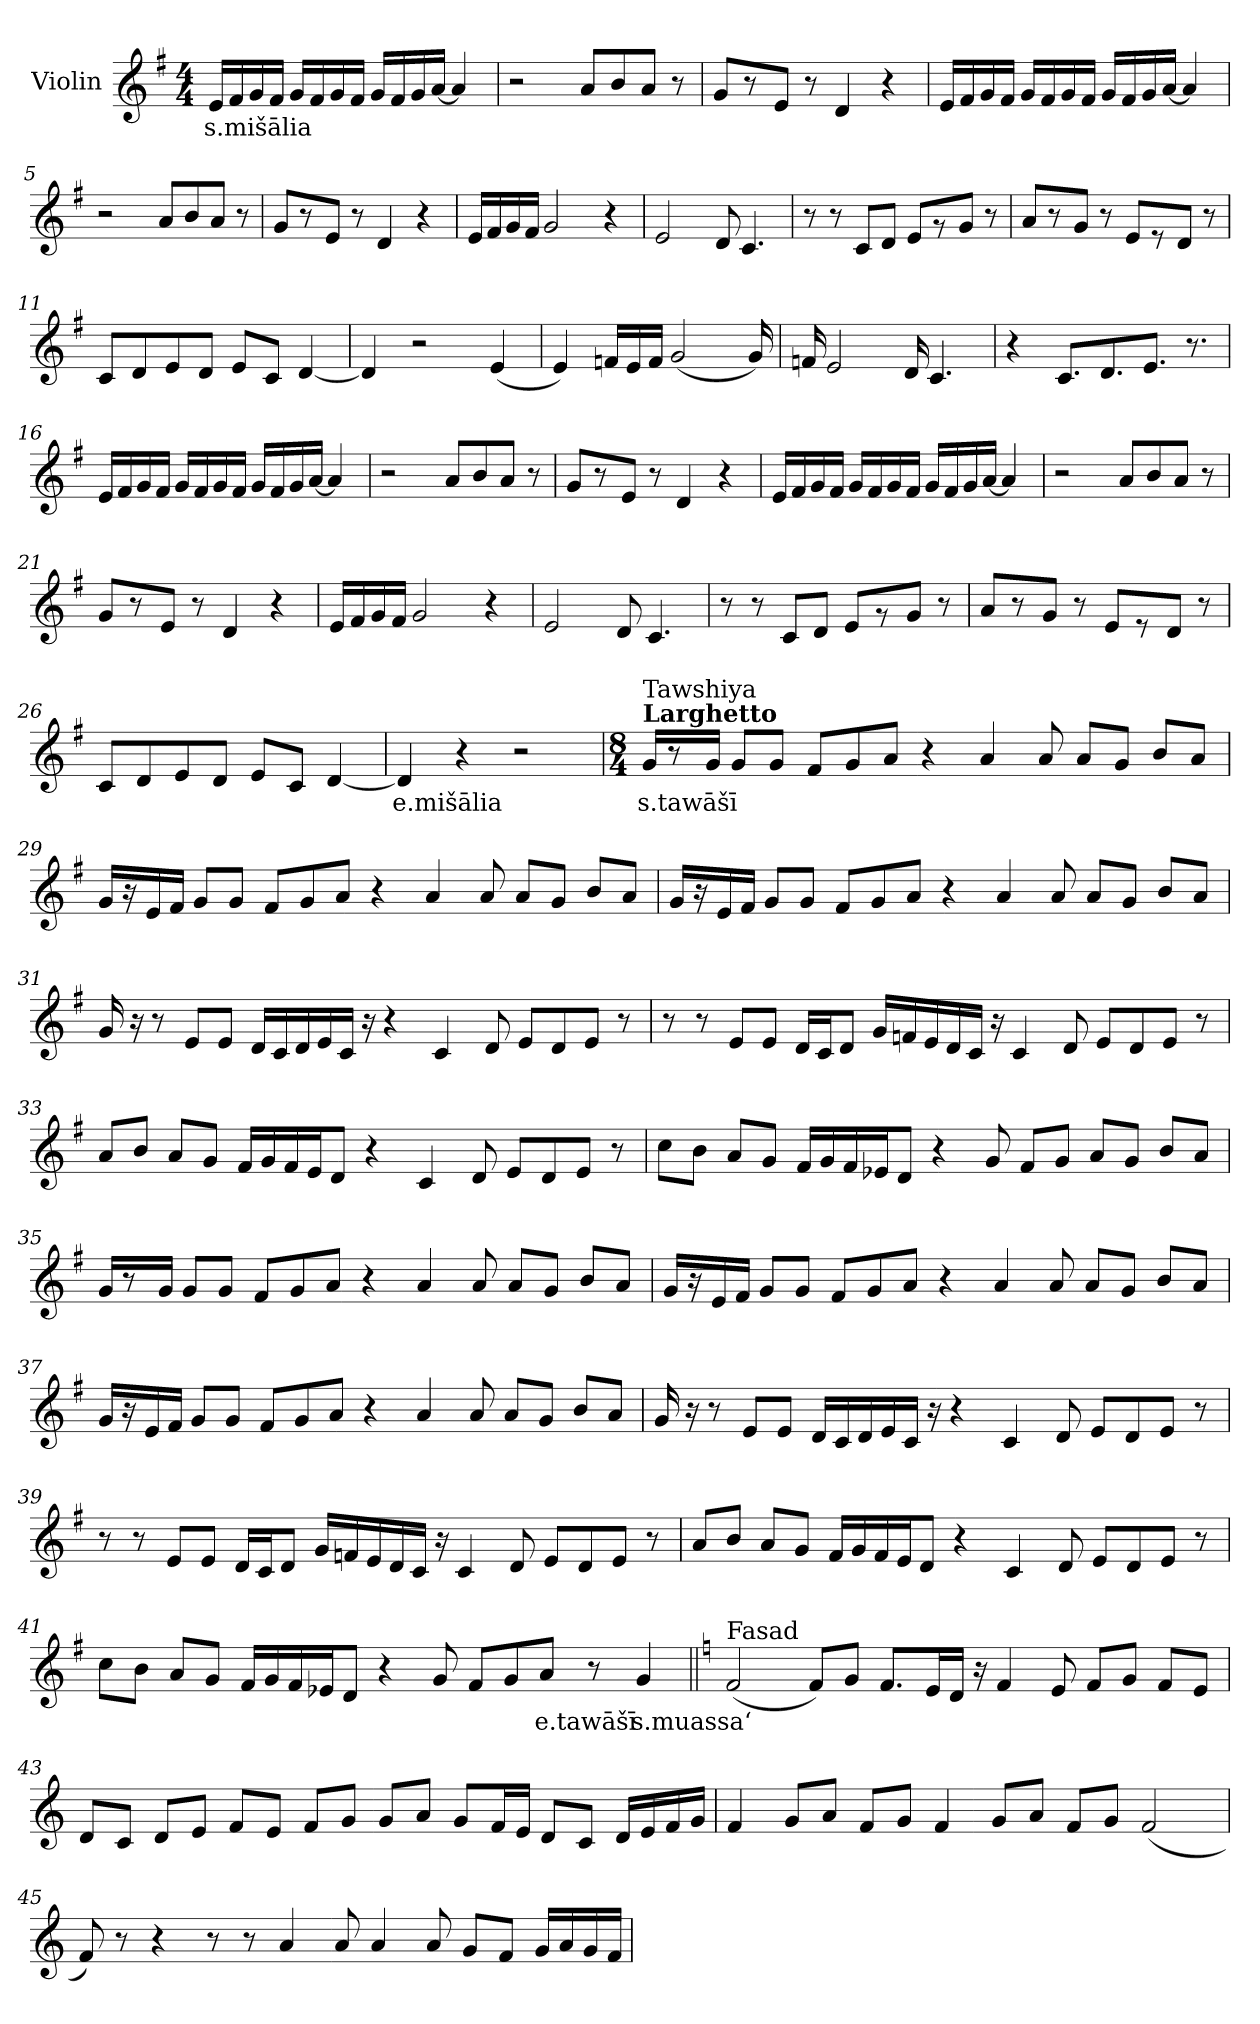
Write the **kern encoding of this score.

**kern	**text
*part1	*part1
*staff1	*staff1
*I"Violin	*
*clefG2	*
*k[f#]	*
*G:	*
*M4/4	*
*MM90	*
=1	=1
!	!LO:LY:b
16e/LL	s.mišālia
16f#/	.
16g/	.
16f#/JJ	.
16g/LL	.
16f#/	.
16g/	.
16f#/JJ	.
16g/LL	.
16f#/	.
16g/	.
[16a/JJ	.
4a/]	.
=2	=2
2r	.
8a/L	.
8b/	.
8a/J	.
8r	.
=3	=3
8g/L	.
8r	.
8e/J	.
8r	.
4d/	.
4r	.
!!LO:LB:g=z
=4	=4
16e/LL	.
16f#/	.
16g/	.
16f#/JJ	.
16g/LL	.
16f#/	.
16g/	.
16f#/JJ	.
16g/LL	.
16f#/	.
16g/	.
[16a/JJ	.
4a/]	.
=5	=5
2r	.
8a/L	.
8b/	.
8a/J	.
8r	.
=6	=6
8g/L	.
8r	.
8e/J	.
8r	.
4d/	.
4r	.
=7	=7
16e/LL	.
16f#/	.
16g/	.
16f#/JJ	.
2g/	.
4r	.
!!LO:LB:g=z
=8	=8
2e/	.
8d/	.
4.c/	.
=9	=9
8r	.
8r	.
8c/L	.
8d/J	.
8e/L	.
8r	.
8g/J	.
8r	.
=10	=10
8a/L	.
8r	.
8g/J	.
8r	.
8e/L	.
8r	.
8d/J	.
8r	.
=11	=11
8c/L	.
8d/	.
8e/	.
8d/J	.
8e/L	.
8c/J	.
[4d/	.
=12	=12
4d/]	.
2r	.
(<4e/	.
!!LO:LB:g=z
=13	=13
4e/)	.
16fn/LL	.
16e/	.
16f/JJ	.
(<2g/	.
16g/)	.
=14	=14
16fn/	.
2e/	.
16d/	.
4.c/	.
=15	=15
4r	.
8.c/L	.
8.d/	.
8.e/J	.
8.r	.
=16	=16
16e/LL	.
16f#/	.
16g/	.
16f#/JJ	.
16g/LL	.
16f#/	.
16g/	.
16f#/JJ	.
16g/LL	.
16f#/	.
16g/	.
[16a/JJ	.
4a/]	.
!!LO:LB:g=z
=17	=17
2r	.
8a/L	.
8b/	.
8a/J	.
8r	.
=18	=18
8g/L	.
8r	.
8e/J	.
8r	.
4d/	.
4r	.
=19	=19
16e/LL	.
16f#/	.
16g/	.
16f#/JJ	.
16g/LL	.
16f#/	.
16g/	.
16f#/JJ	.
16g/LL	.
16f#/	.
16g/	.
[16a/JJ	.
4a/]	.
=20	=20
2r	.
8a/L	.
8b/	.
8a/J	.
8r	.
!!LO:LB:g=z
=21	=21
8g/L	.
8r	.
8e/J	.
8r	.
4d/	.
4r	.
=22	=22
16e/LL	.
16f#/	.
16g/	.
16f#/JJ	.
2g/	.
4r	.
=23	=23
2e/	.
8d/	.
4.c/	.
=24	=24
8r	.
8r	.
8c/L	.
8d/J	.
8e/L	.
8r	.
8g/J	.
8r	.
=25	=25
8a/L	.
8r	.
8g/J	.
8r	.
8e/L	.
8r	.
8d/J	.
8r	.
!!LO:LB:g=z
=26	=26
8c/L	.
8d/	.
8e/	.
8d/J	.
8e/L	.
8c/J	.
[4d/	.
=27	=27
!	!LO:LY:b
4d/]	e.mišālia
4r	.
2r	.
=28	=28
*M8/4	*
*MM60	*
!LO:TX:a:B:t=Larghetto	!
!LO:TX:a:t=Tawshiya	!
!	!LO:LY:b
16g/LL	s.tawāšī
8r	.
16g/JJ	.
8g/L	.
8g/J	.
8f#/L	.
8g/	.
8a/J	.
4r	.
4a/	.
8a/	.
8a/L	.
8g/J	.
8b/L	.
8a/J	.
!!LO:PB:g=z
=29	=29
16g/LL	.
16r	.
16e/	.
16f#/JJ	.
8g/L	.
8g/J	.
8f#/L	.
8g/	.
8a/J	.
4r	.
4a/	.
8a/	.
8a/L	.
8g/J	.
8b/L	.
8a/J	.
=30	=30
16g/LL	.
16r	.
16e/	.
16f#/JJ	.
8g/L	.
8g/J	.
8f#/L	.
8g/	.
8a/J	.
4r	.
4a/	.
8a/	.
8a/L	.
8g/J	.
8b/L	.
8a/J	.
!!LO:PB:g=z
=31	=31
16g/	.
16r	.
8r	.
8e/L	.
8e/J	.
16d/LL	.
16c/	.
16d/	.
16e/	.
16c/JJ	.
16r	.
4r	.
4c/	.
8d/	.
8e/L	.
8d/	.
8e/J	.
8r	.
!!LO:LB:g=z
=32	=32
8r	.
8r	.
8e/L	.
8e/J	.
16d/LL	.
16c/J	.
8d/J	.
16g/LL	.
16fn/	.
16e/	.
16d/	.
16c/JJ	.
16r	.
4c/	.
8d/	.
8e/L	.
8d/	.
8e/J	.
8r	.
!!LO:LB:g=z
=33	=33
8a/L	.
8b/J	.
8a/L	.
8g/J	.
16f#/LL	.
16g/	.
16f#/	.
16e/J	.
8d/J	.
4r	.
4c/	.
8d/	.
8e/L	.
8d/	.
8e/J	.
8r	.
=34	=34
8cc\L	.
8b\J	.
8a/L	.
8g/J	.
16f#/LL	.
16g/	.
16f#/	.
16e-X/J	.
8d/J	.
4r	.
8g/	.
8f#/L	.
8g/J	.
8a/L	.
8g/J	.
8b/L	.
8a/J	.
!!LO:LB:g=z
=35	=35
16g/LL	.
8r	.
16g/JJ	.
8g/L	.
8g/J	.
8f#/L	.
8g/	.
8a/J	.
4r	.
4a/	.
8a/	.
8a/L	.
8g/J	.
8b/L	.
8a/J	.
=36	=36
16g/LL	.
16r	.
16e/	.
16f#/JJ	.
8g/L	.
8g/J	.
8f#/L	.
8g/	.
8a/J	.
4r	.
4a/	.
8a/	.
8a/L	.
8g/J	.
8b/L	.
8a/J	.
!!LO:LB:g=z
=37	=37
16g/LL	.
16r	.
16e/	.
16f#/JJ	.
8g/L	.
8g/J	.
8f#/L	.
8g/	.
8a/J	.
4r	.
4a/	.
8a/	.
8a/L	.
8g/J	.
8b/L	.
8a/J	.
!!LO:LB:g=z
=38	=38
16g/	.
16r	.
8r	.
8e/L	.
8e/J	.
16d/LL	.
16c/	.
16d/	.
16e/	.
16c/JJ	.
16r	.
4r	.
4c/	.
8d/	.
8e/L	.
8d/	.
8e/J	.
8r	.
!!LO:LB:g=z
=39	=39
8r	.
8r	.
8e/L	.
8e/J	.
16d/LL	.
16c/J	.
8d/J	.
16g/LL	.
16fn/	.
16e/	.
16d/	.
16c/JJ	.
16r	.
4c/	.
8d/	.
8e/L	.
8d/	.
8e/J	.
8r	.
!!LO:LB:g=z
=40	=40
8a/L	.
8b/J	.
8a/L	.
8g/J	.
16f#/LL	.
16g/	.
16f#/	.
16e/J	.
8d/J	.
4r	.
4c/	.
8d/	.
8e/L	.
8d/	.
8e/J	.
8r	.
!!LO:PB:g=z
=41	=41
8cc\L	.
8b\J	.
8a/L	.
8g/J	.
16f#/LL	.
16g/	.
16f#/	.
16e-X/J	.
8d/J	.
4r	.
8g/	.
8f#/L	.
8g/	.
!	!LO:LY:b
8a/J	e.tawāšī
8r	.
!	!LO:LY:b
4g/	s.muassa‘
!!LO:LB:g=z
=42||	=42||
*k[]	*
*C:	*
!LO:TX:a:t=Fasad	!
(<2f/	.
8f/L)	.
8g/J	.
8.f/L	.
16e/L	.
16d/JJ	.
16r	.
4f/	.
8e/	.
8f/L	.
8g/J	.
8f/L	.
8e/J	.
=43	=43
8d/L	.
8c/J	.
8d/L	.
8e/J	.
8f/L	.
8e/J	.
8f/L	.
8g/J	.
8g/L	.
8a/J	.
8g/L	.
16f/L	.
16e/JJ	.
8d/L	.
8c/J	.
16d/LL	.
16e/	.
16f/	.
16g/JJ	.
!!LO:LB:g=z
=44	=44
4f/	.
8g/L	.
8a/J	.
8f/L	.
8g/J	.
4f/	.
8g/L	.
8a/J	.
8f/L	.
8g/J	.
(<2f/	.
=45	=45
8f/)	.
8r	.
4r	.
8r	.
8r	.
4a/	.
8a/	.
4a/	.
8a/	.
8g/L	.
8f/J	.
16g/LL	.
16a/	.
16g/	.
16f/JJ	.
=	=
*-	*-
